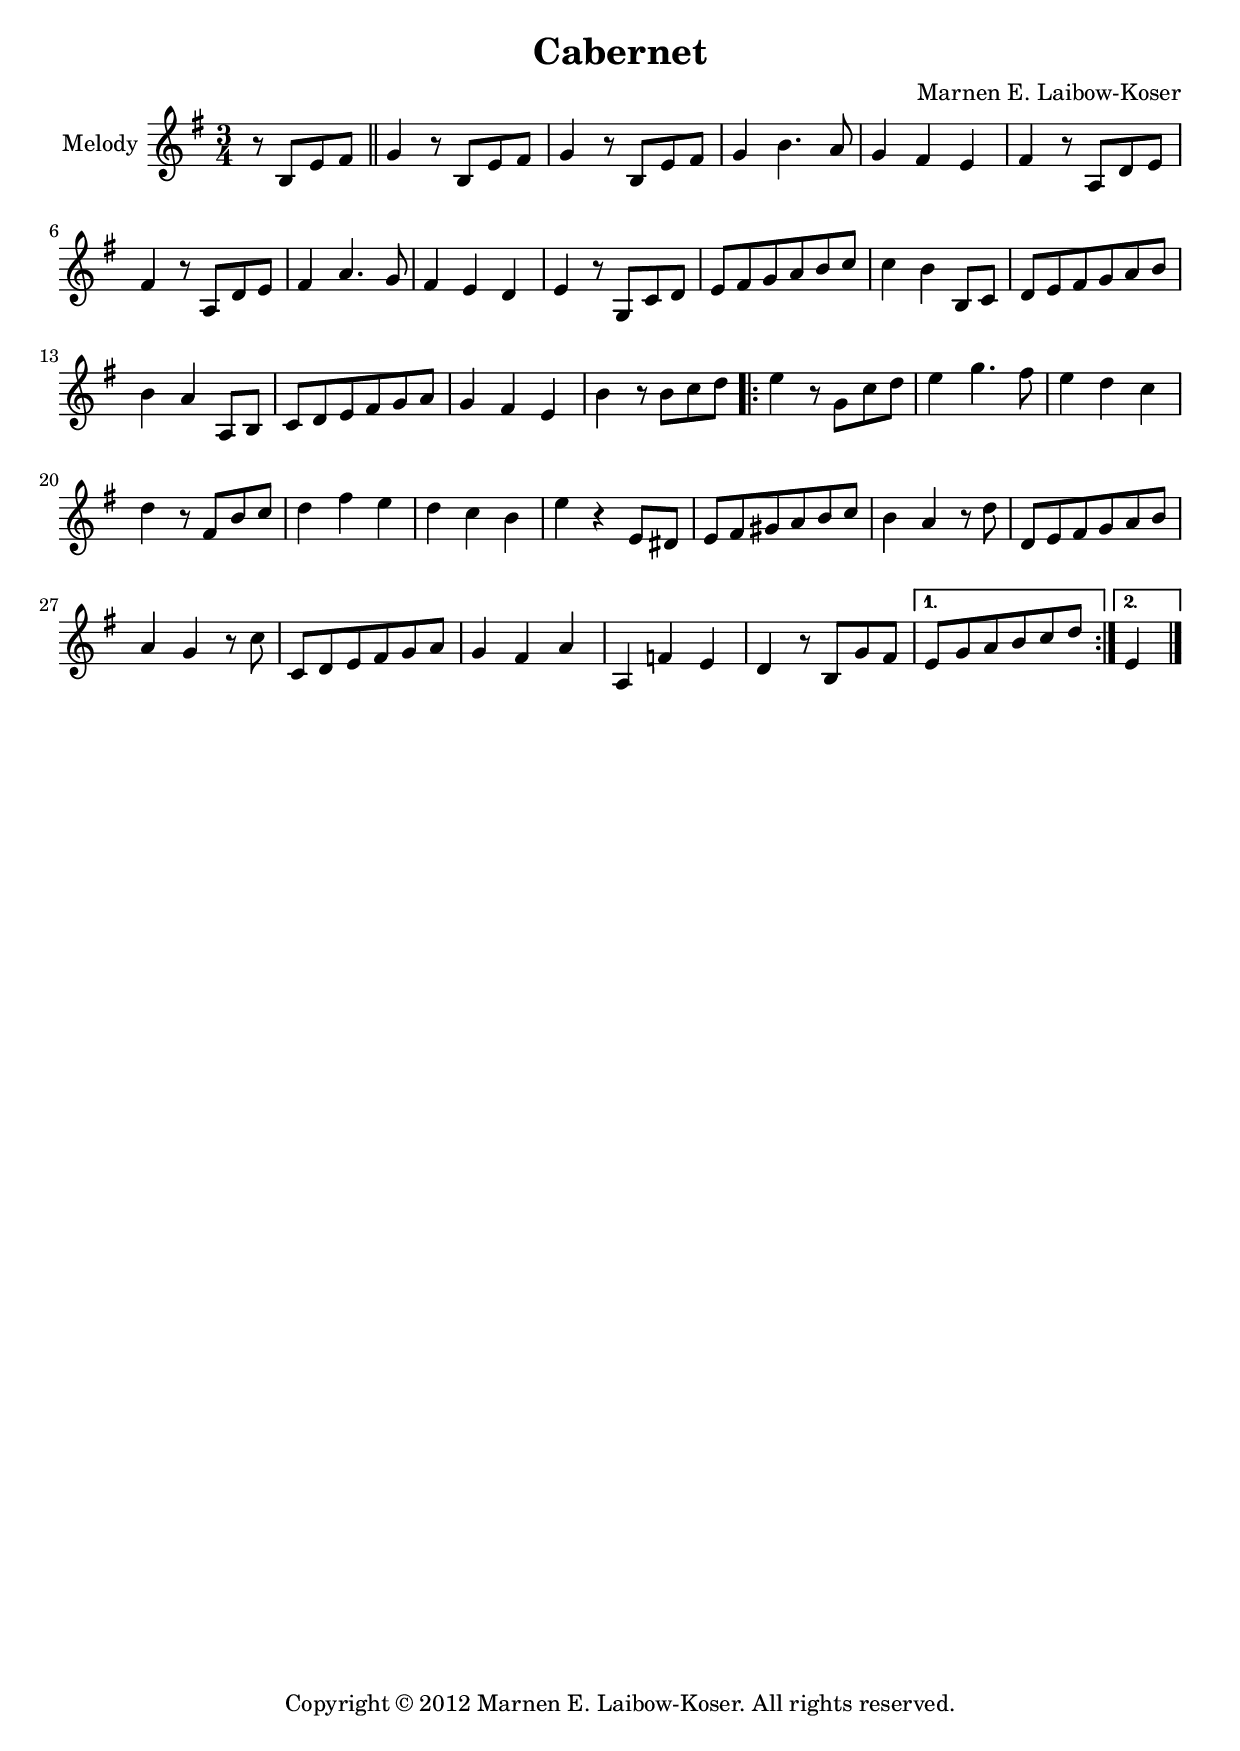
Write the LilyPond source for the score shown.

% Created on Sun Sep 02 21:42:42 EDT 2012
\version "2.16.0"

\header {
	title = "Cabernet" 
 	composer = "Marnen E. Laibow-Koser" 
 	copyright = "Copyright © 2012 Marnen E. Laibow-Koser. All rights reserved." 

}

\include "english.ly"


staffMelody = \new Staff {
	\time 3/4
	\set Staff.instrumentName = "Melody"
	\set Staff.midiInstrument = "violin"
	\key e \minor
	\clef treble
	\relative b { 	
	  \partial 2 r8 b e fs \bar "||"
	  g4 r8 b, e fs | g4 r8 b, e fs |
	  g='4 b4. a8 | g4 fs e |
	  fs='4 r8 a, d e | fs4 r8 a, d e |
	  fs='4 a4. g8 | fs4 e d |
	  e='4 r8 g, c d | e fs g a b c |
	  c=''4 b b,8 c | d e fs g a b |
	  b='4 a a,8 b | c d e fs g a |
	  g='4 fs e | b'4 r8 b c d |
	  \repeat volta 2 {
      e=''4 r8 g, c d | e4 g4. fs8 |
      e=''4 d c | d r8 fs, b c | 
      d=''4 fs e | d c b |
      e='' r e,8 ds | e fs gs a b c |
      b='4 a r8 d | d, e fs g a b |
      a='4 g r8 c | c, d e fs g a |
      g='4 fs a | a, f' e |
      d='4 r8 b g' fs |
    } \alternative { { e=' g a b c d | } { e,='4 } }
    \bar "|."
	}

}

harmonies = \new ChordNames \chordmode {
}

\score {
	<<
		\harmonies
		\staffMelody
	>>
	
	\midi {
	}

  \layout {
  }
}

\paper {
}


